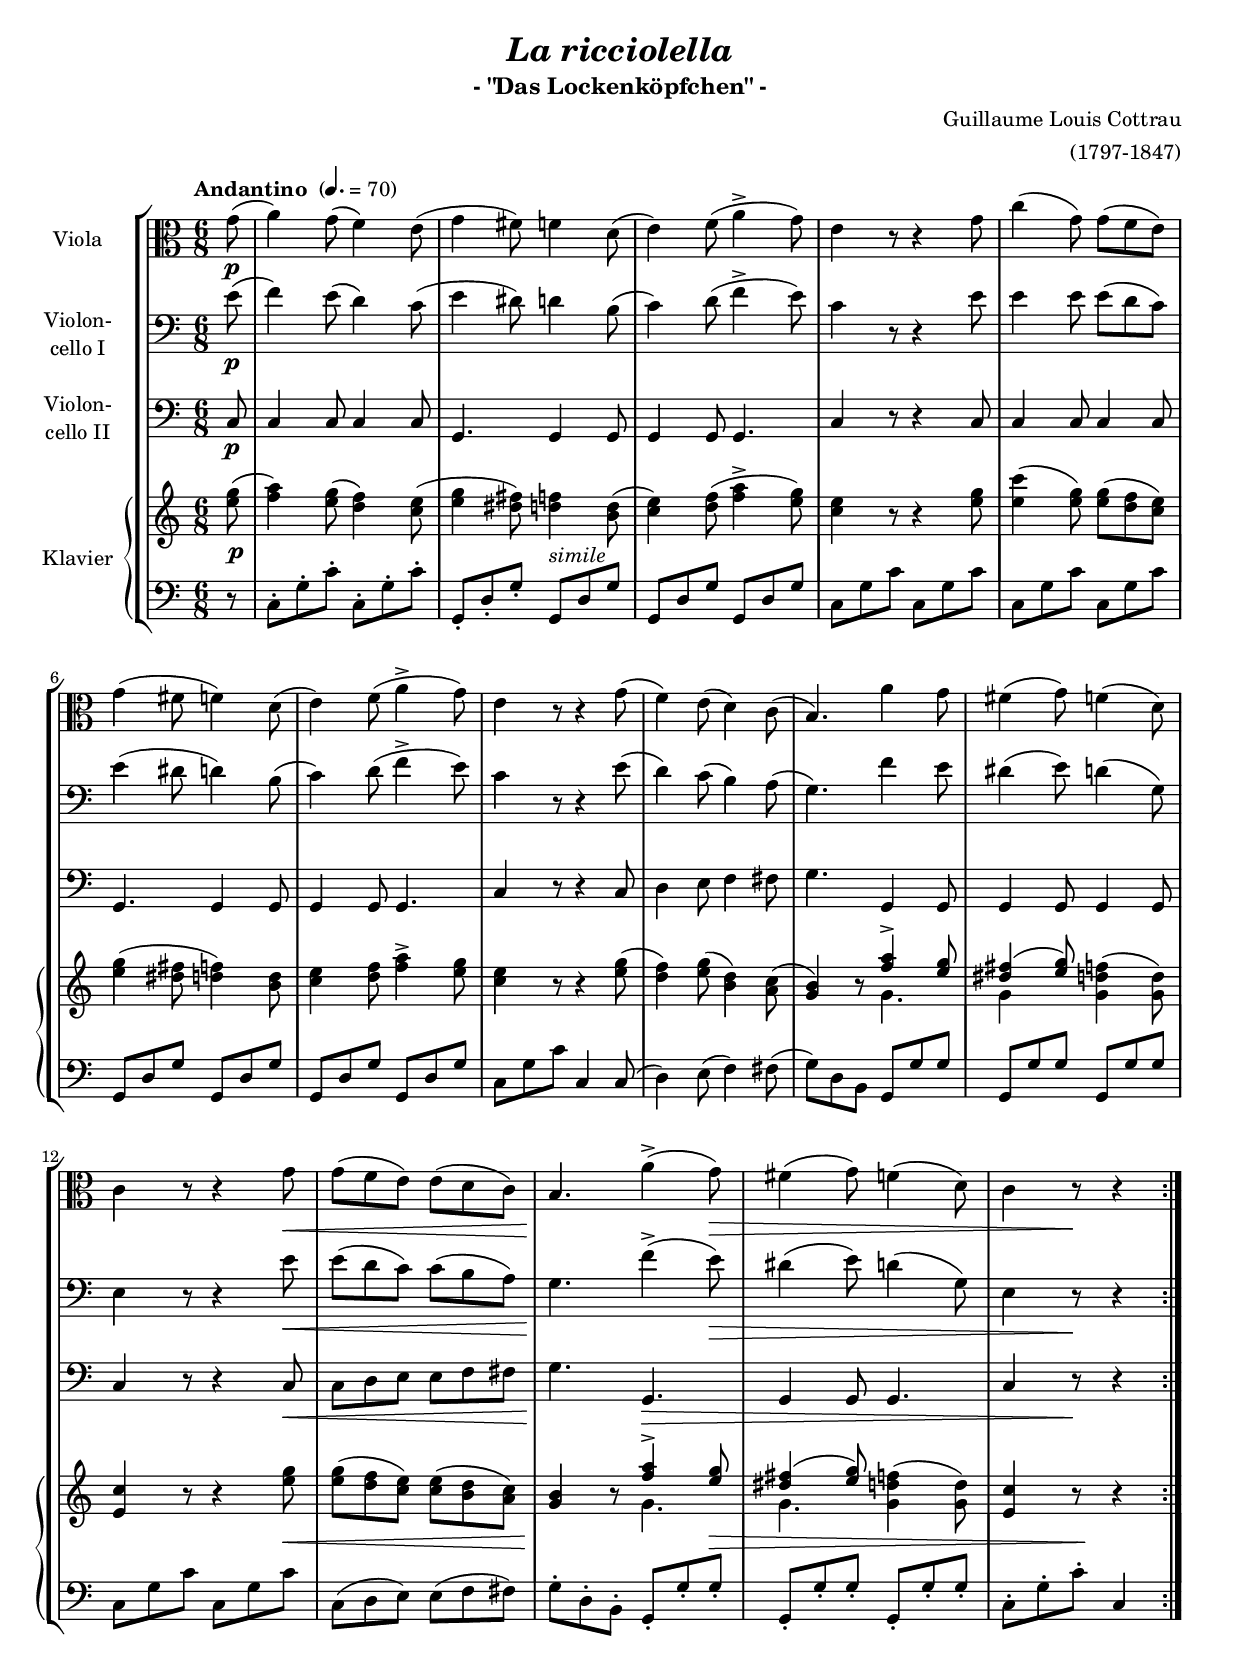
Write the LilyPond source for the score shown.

\version "2.18.2"
\include "deutsch.ly"

#(set-global-staff-size 18)

\header {
  title     = \markup \bold \italic "La ricciolella"
  subtitle  = "- \"Das Lockenköpfchen\" -"
  composer  = "Guillaume Louis Cottrau"
  arranger  = "(1797-1847)"
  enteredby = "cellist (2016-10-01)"
%  piece     = ""
}

voiceconsts = {
  \key g \major
  \time 6/8
  \tempo "Andantino " 4.=70
  % \numericTimeSignature
  \compressFullBarRests
  \set tupletSpannerDuration = #(ly:make-moment 1 4)
  % Set default beaming for all staves
%  \set Timing.beamExceptions = #'()
%  \set Timing.baseMoment     = #(ly:make-moment 1 4)
%  \set Timing.beatStructure  = #'(1 1 1)
}

%mifl= "oboe"
mihi= "trumpet"
mist = "string ensemble 1"
%miva = "pizzicato strings"
miba = "bassoon"
%milo = "drawbar organ"
mikl = "harpsichord"
%miba = "electric bass (finger)"

simi = \markup \italic "simile"

va = \relative c' {
  \voiceconsts
  \clef "alto"

  \repeat volta 2 {
    \partial 8 d8(\p
    e4) d8( c4) h8(
    d4 cis8) c4 a8(
    h4) c8( e4-> d8)
    h4 r8 r4 d8
    
    g4( d8) d( c h)
    d4( cis8 c4) a8(
    h4) c8( e4-> d8)
    h4 r8 r4 d8(
    
    c4) h8( a4) g8(
    fis4.) e'4 d8
    cis4( d8) c4( a8)
    g4 r8 r4 d'8\<
    
    d( c h) h( a g)
    fis4.\!
    e'4(-> d8)\>
    cis4( d8) c4( a8)
    g4 r8\! r4
  }
}

vb = \relative c' {
  \voiceconsts
  \clef "bass"

  \repeat volta 2 {
    \partial 8 h8(\p
    c4) h8( a4) g8(
    h4 ais8) a4 fis8(
    g4) a8( c4-> h8)
    g4 r8 r4 h8

    h4 h8 h( a g)
    h4( ais8 a4) fis8(
    g4) a8( c4-> h8)
    g4 r8 r4 h8(

    a4) g8( fis4) e8(
    d4.) c'4 h8
    ais4( h8) a4( d,8)
    h4 r8 r4 h'8\<

    h( a g) g( fis e)
    d4.\! c'4(-> h8)\>
    ais4( h8) a4( d,8)
    h4 r8\! r4
  }
}

vc = \relative c {
  \voiceconsts
  \clef "bass"

  \repeat volta 2 {
    \partial 8 g8\p
    g4 g8 g4 g8
    d4. d4 d8
    d4 d8 d4.
    g4 r8 r4 g8

    g4 g8 g4 g8
    d4. d4 d8
    d4 d8 d4.
    g4 r8 r4 g8

    a4 h8 c4 cis8
    d4. d,4 d8
    d4 d8 d4 d8
    g4 r8 r4 g8\<

    g a h h c cis
    d4.\! d,\>
    d4 d8 d4.
    g4 r8\! r4
  }
}

vd = \relative c'' {
  \voiceconsts
  \clef "treble"

  \repeat volta 2 {
    \partial 8 <h d>8(
    <c e>4) <h d>8( <a c>4) <g h>8(
    <h d>4 <ais cis>8) <a c>4 <fis a>8(
    <g h>4) <a c>8( <c e>4-> <h d>8)
    <g h>4 r8 r4 <h d>8

    <h g'>4( <h d>8) <h d>( <a c> <g h>)
    <h d>4( <ais cis>8 <a c>4) <fis a>8
    <g h>4 <a c>8 <c e>4-> <h d>8
    <g h>4 r8 r4 <h d>8(

    <a c>4) <h d>8( <fis a>4) <e g>8(
    <d fis>4) r8 << { <c' e>4-> <h d>8 } \\ d,4. >>
    << { <ais' cis>4( <h d>8) } \\ { d,4 s8 } >> <d a' c>4( <d a'>8)
    <h g'>4 r8 r4 <h' d>8

    <h d>( <a c> <g h>) <g h>( <fis a> <e g>)
    <d fis>4 r8 << { <c' e>4-> <h d>8 } \\ d,4. >>
    << { <ais' cis>4( <h d>8) } \\ d,4. >> <d a' c>4( <d a'>8)
    <h g'>4 r8 r4
  }
}

ve = \relative c {
  \voiceconsts
  \clef "bass"

  \repeat volta 2 {
    \partial 8 r8
    g-. d'-. g-. g,-. d'-. g-.
    d,-. a'-. d-. d,^\simi a' d
    d, a' d d, a' d
    g, d' g g, d' g

    g, d' g g, d' g
    d, a' d d, a' d
    d, a' d d, a' d
    g, d' g g,4 g8(

    a4) h8( c4) cis8(
    d) a fis d d' d
    d, d' d d, d' d
    g, d' g g, d' g

    g,( a h) h( c cis)
    d-. a-. fis-. d-. d'-. d-.
    d,-. d'-. d-. d,-. d'-. d-.
    g,-. d'-. g-. g,4
  }
}

vdy = {
  \partial 8 s8\p
  s2.*11
  s2 s8 s\<
  s2.
  s4.\! s4 s8\>
  s2.
  s4 s8\!
}


music = \new StaffGroup <<
      \new Staff {
        \set Staff.midiInstrument = \mist
        \set Staff.instrumentName = \markup \center-column { "Viola" }
        \transpose g c' { \va }
      }

      \new Staff {
        \set Staff.midiInstrument = \mist
        \set Staff.instrumentName = \markup \center-column { "Violon-" "cello I" }
        \transpose g c' { \vb }
      }
      
      \new Staff {
        \set Staff.midiInstrument = \miba
        \set Staff.instrumentName = \markup \center-column { "Violon-" "cello II" }
        \transpose g c' { \vc }
      }

      \new PianoStaff <<
        \set PianoStaff.midiInstrument = \mikl
        \set PianoStaff.instrumentName = \markup \center-column { "Klavier" }
        <<
          \new Staff {
            \transpose g c' { \vd }
          }
          \new Dynamics \vdy
          \new Staff {
            \transpose g c' { \ve }
          }
        >>
     >>
>>

\book {
  \score {
   \music
    \layout {}
  }

  \score {
    \unfoldRepeats \music

    \midi {
      \context {
        \Score
      }
    }
  }
}
